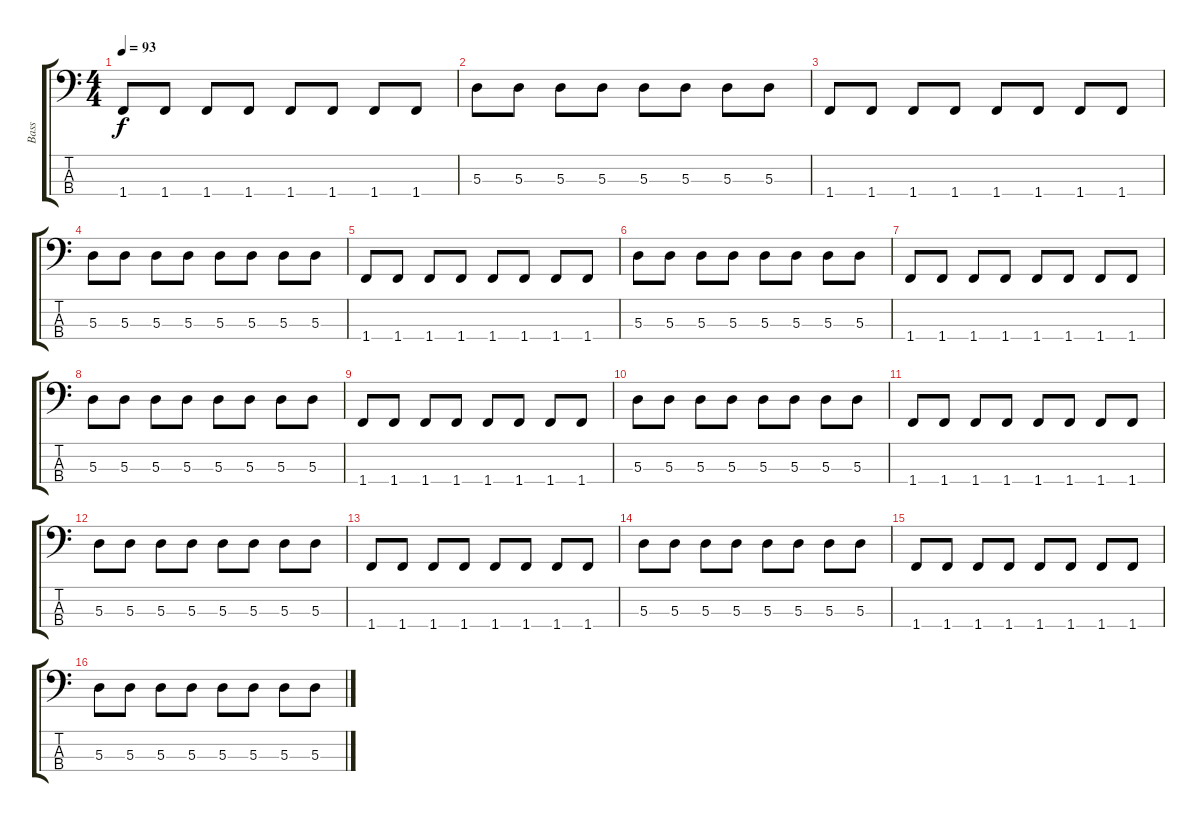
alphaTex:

\track ("Bass" "Bass") {instrument electricbasspick}
\staff {score tabs}
\tuning (G2 D2 A1 E1) {hide}
\ts (4 4)
\tempo 93
\clef f4
\ks c
1.4.8{dy f} 1.4.8 1.4.8 1.4.8 1.4.8 1.4.8 1.4.8 1.4.8 |
5.3.8 5.3.8 5.3.8 5.3.8 5.3.8 5.3.8 5.3.8 5.3.8 |
1.4.8 1.4.8 1.4.8 1.4.8 1.4.8 1.4.8 1.4.8 1.4.8 |
5.3.8 5.3.8 5.3.8 5.3.8 5.3.8 5.3.8 5.3.8 5.3.8 |
1.4.8 1.4.8 1.4.8 1.4.8 1.4.8 1.4.8 1.4.8 1.4.8 |
5.3.8 5.3.8 5.3.8 5.3.8 5.3.8 5.3.8 5.3.8 5.3.8 |
1.4.8 1.4.8 1.4.8 1.4.8 1.4.8 1.4.8 1.4.8 1.4.8 |
5.3.8 5.3.8 5.3.8 5.3.8 5.3.8 5.3.8 5.3.8 5.3.8 |
1.4.8 1.4.8 1.4.8 1.4.8 1.4.8 1.4.8 1.4.8 1.4.8 |
5.3.8 5.3.8 5.3.8 5.3.8 5.3.8 5.3.8 5.3.8 5.3.8 |
1.4.8 1.4.8 1.4.8 1.4.8 1.4.8 1.4.8 1.4.8 1.4.8 |
5.3.8 5.3.8 5.3.8 5.3.8 5.3.8 5.3.8 5.3.8 5.3.8 |
1.4.8 1.4.8 1.4.8 1.4.8 1.4.8 1.4.8 1.4.8 1.4.8 |
5.3.8 5.3.8 5.3.8 5.3.8 5.3.8 5.3.8 5.3.8 5.3.8 |
1.4.8 1.4.8 1.4.8 1.4.8 1.4.8 1.4.8 1.4.8 1.4.8 |
5.3.8 5.3.8 5.3.8 5.3.8 5.3.8 5.3.8 5.3.8 5.3.8
